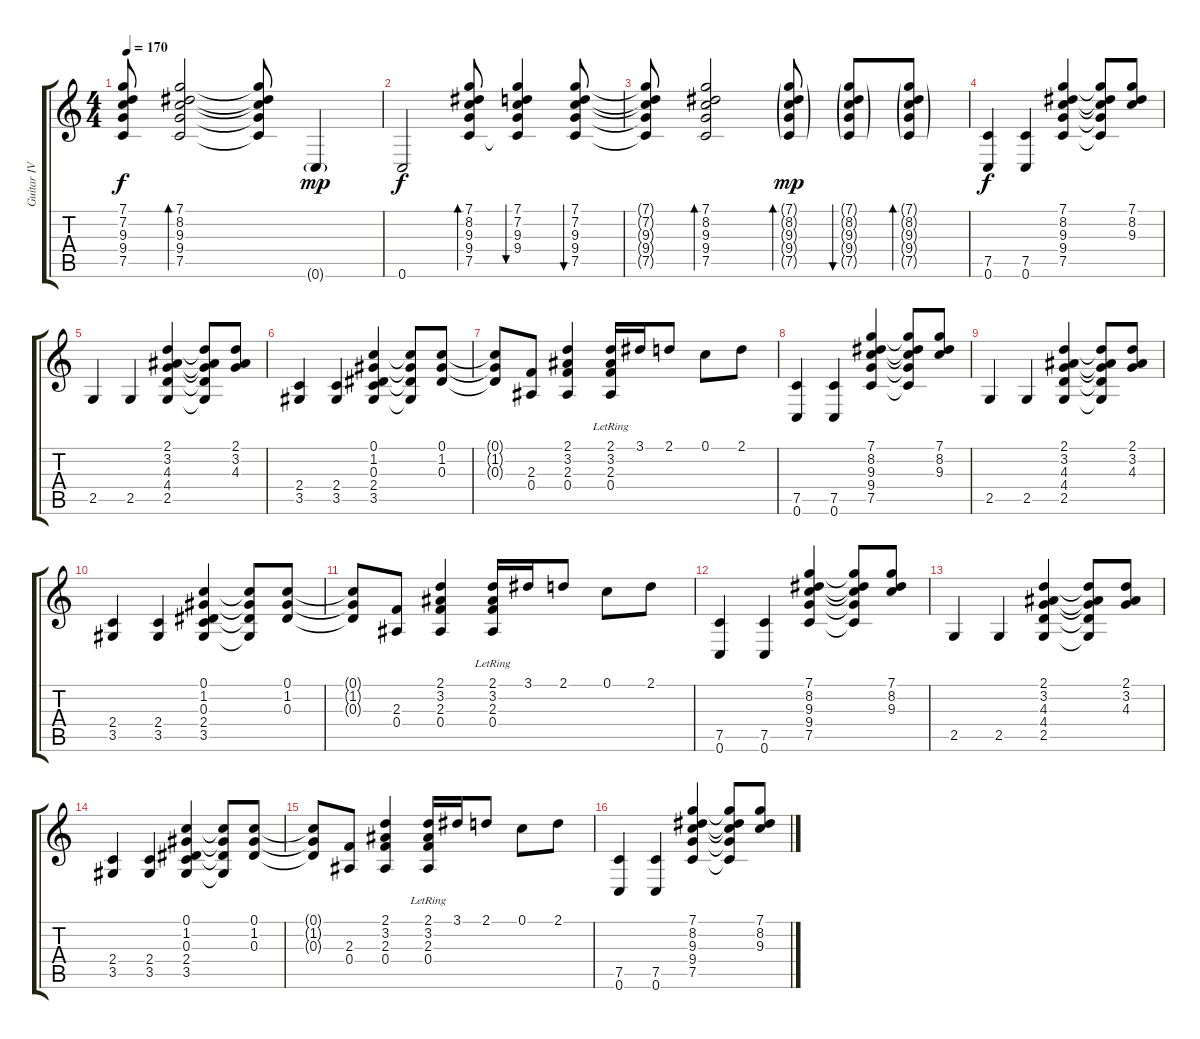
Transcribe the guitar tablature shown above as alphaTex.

\track ("Guitar IV" "Guitar IV") {instrument electricbasspick}
\staff {score tabs}
\tuning (C4 G3 Eb3 Bb2 F2 C2) {hide}
\ts (4 4)
\tempo 170
\clef g2
\ks c
(7.1{t} 7.2{t} 9.3{t} 9.4{t} 7.5{t}).8{dy f} (7.1 8.2 9.3 9.4 7.5).2{bd 120} (7.1{t} 8.2{t} 9.3{t} 9.4{t} 7.5{t}).8 0.6{g}.4{dy mp} |
0.6.2{dy f} (7.1 8.2 9.3 9.4 7.5).8{bd 120} (7.1 7.2 9.3 9.4 7.5{t}).4{bu 120} (7.1 7.2 9.3 9.4 7.5).8{bu 120} |
(7.1{t} 7.2{t} 9.3{t} 9.4{t} 7.5{t}).8 (7.1 8.2 9.3 9.4 7.5).2{bd 120} (7.1{g} 8.2{g} 9.3{g} 9.4{g} 7.5{g}).8{bd 120 dy mp} (7.1{g} 8.2{g} 9.3{g} 9.4{g} 7.5{g}).8{bu 120} (7.1{g} 8.2{g} 9.3{g} 9.4{g} 7.5{g}).8{bd 120} |
(7.5 0.6).4{dy f} (7.5 0.6).4 (7.1 8.2 9.3 9.4 7.5).4 (7.1{t} 8.2{t} 9.3{t} 9.4{t} 7.5{t}).8 (7.1 8.2 9.3).8 |
2.5.4 2.5.4 (2.1 3.2 4.3 4.4 2.5).4 (2.1{t} 3.2{t} 4.3{t} 4.4{t} 2.5{t}).8 (2.1 3.2 4.3).8 |
(2.4 3.5).4 (2.4 3.5).4 (0.1 1.2 0.3 2.4 3.5).4 (0.1{t} 1.2{t} 0.3{t} 3.5{t}).8 (0.1 1.2 0.3).8 |
(0.1{t} 1.2{t} 0.3{t}).8 (2.3 0.4).8 (2.1 3.2 2.3 0.4).4 (2.1 3.2{lr} 2.3{lr} 0.4{lr}).16 3.1.16 2.1.8 0.1.8 2.1.8 |
(7.5 0.6).4 (7.5 0.6).4 (7.1 8.2 9.3 9.4 7.5).4 (7.1{t} 8.2{t} 9.3{t} 9.4{t} 7.5{t}).8 (7.1 8.2 9.3).8 |
2.5.4 2.5.4 (2.1 3.2 4.3 4.4 2.5).4 (2.1{t} 3.2{t} 4.3{t} 4.4{t} 2.5{t}).8 (2.1 3.2 4.3).8 |
(2.4 3.5).4 (2.4 3.5).4 (0.1 1.2 0.3 2.4 3.5).4 (0.1{t} 1.2{t} 0.3{t} 3.5{t}).8 (0.1 1.2 0.3).8 |
(0.1{t} 1.2{t} 0.3{t}).8 (2.3 0.4).8 (2.1 3.2 2.3 0.4).4 (2.1 3.2{lr} 2.3{lr} 0.4{lr}).16 3.1.16 2.1.8 0.1.8 2.1.8 |
(7.5 0.6).4 (7.5 0.6).4 (7.1 8.2 9.3 9.4 7.5).4 (7.1{t} 8.2{t} 9.3{t} 9.4{t} 7.5{t}).8 (7.1 8.2 9.3).8 |
2.5.4 2.5.4 (2.1 3.2 4.3 4.4 2.5).4 (2.1{t} 3.2{t} 4.3{t} 4.4{t} 2.5{t}).8 (2.1 3.2 4.3).8 |
(2.4 3.5).4 (2.4 3.5).4 (0.1 1.2 0.3 2.4 3.5).4 (0.1{t} 1.2{t} 0.3{t} 3.5{t}).8 (0.1 1.2 0.3).8 |
(0.1{t} 1.2{t} 0.3{t}).8 (2.3 0.4).8 (2.1 3.2 2.3 0.4).4 (2.1 3.2{lr} 2.3{lr} 0.4{lr}).16 3.1.16 2.1.8 0.1.8 2.1.8 |
(7.5 0.6).4 (7.5 0.6).4 (7.1 8.2 9.3 9.4 7.5).4 (7.1{t} 8.2{t} 9.3{t} 9.4{t} 7.5{t}).8 (7.1 8.2 9.3).8
